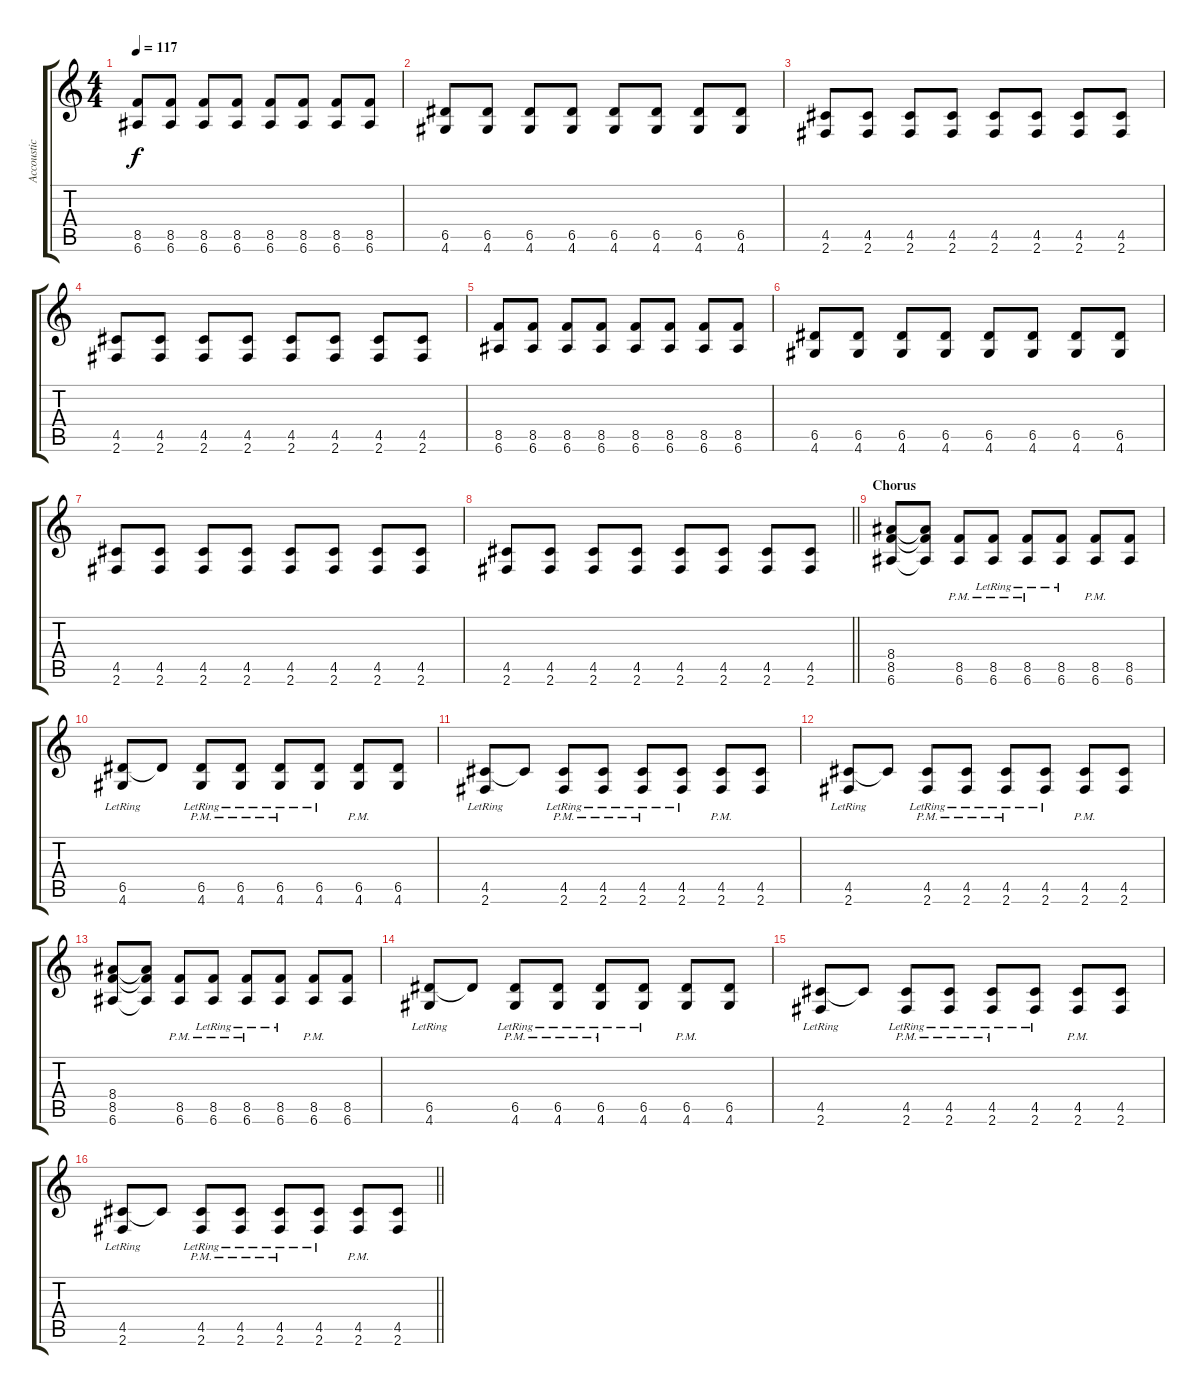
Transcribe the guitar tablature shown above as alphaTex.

\track ("Accoustic / Rhythm" "Accoustic ") {instrument electricguitarclean}
\staff {score tabs}
\tuning (E4 B3 G3 D3 A2 E2) {hide}
\ts (4 4)
\tempo 117
\clef g2
\ks c
(8.5 6.6).8{dy f} (8.5 6.6).8 (8.5 6.6).8 (8.5 6.6).8 (8.5 6.6).8 (8.5 6.6).8 (8.5 6.6).8 (8.5 6.6).8 |
(6.5 4.6).8 (6.5 4.6).8 (6.5 4.6).8 (6.5 4.6).8 (6.5 4.6).8 (6.5 4.6).8 (6.5 4.6).8 (6.5 4.6).8 |
(4.5 2.6).8 (4.5 2.6).8 (4.5 2.6).8 (4.5 2.6).8 (4.5 2.6).8 (4.5 2.6).8 (4.5 2.6).8 (4.5 2.6).8 |
(4.5 2.6).8 (4.5 2.6).8 (4.5 2.6).8 (4.5 2.6).8 (4.5 2.6).8 (4.5 2.6).8 (4.5 2.6).8 (4.5 2.6).8 |
(8.5 6.6).8 (8.5 6.6).8 (8.5 6.6).8 (8.5 6.6).8 (8.5 6.6).8 (8.5 6.6).8 (8.5 6.6).8 (8.5 6.6).8 |
(6.5 4.6).8 (6.5 4.6).8 (6.5 4.6).8 (6.5 4.6).8 (6.5 4.6).8 (6.5 4.6).8 (6.5 4.6).8 (6.5 4.6).8 |
(4.5 2.6).8 (4.5 2.6).8 (4.5 2.6).8 (4.5 2.6).8 (4.5 2.6).8 (4.5 2.6).8 (4.5 2.6).8 (4.5 2.6).8 |
\barLineRight lightlight
(4.5 2.6).8 (4.5 2.6).8 (4.5 2.6).8 (4.5 2.6).8 (4.5 2.6).8 (4.5 2.6).8 (4.5 2.6).8 (4.5 2.6).8 |
\section ("" "Chorus")
(8.4 8.5 6.6).8 (8.4{t} 8.5{t} 6.6{t}).8 (8.5{pm} 6.6{pm}).8 (8.5{pm} 6.6{pm lr}).8 (8.5{pm} 6.6{pm lr}).8 (8.5 6.6{lr}).8 (8.5{pm} 6.6{pm}).8 (8.5 6.6).8 |
(6.5 4.6{lr}).8 6.5{t}.8 (6.5{pm} 4.6{pm lr}).8 (6.5{pm} 4.6{pm lr}).8 (6.5{pm} 4.6{pm lr}).8 (6.5 4.6{lr}).8 (6.5{pm} 4.6{pm}).8 (6.5 4.6).8 |
(4.5 2.6{lr}).8 4.5{t}.8 (4.5{pm} 2.6{pm lr}).8 (4.5{pm} 2.6{pm lr}).8 (4.5{pm} 2.6{pm lr}).8 (4.5 2.6{lr}).8 (4.5{pm} 2.6{pm}).8 (4.5 2.6).8 |
(4.5 2.6{lr}).8 4.5{t}.8 (4.5{pm} 2.6{pm lr}).8 (4.5{pm} 2.6{pm lr}).8 (4.5{pm} 2.6{pm lr}).8 (4.5 2.6{lr}).8 (4.5{pm} 2.6{pm}).8 (4.5 2.6).8 |
(8.4 8.5 6.6).8 (8.4{t} 8.5{t} 6.6{t}).8 (8.5{pm} 6.6{pm}).8 (8.5{pm} 6.6{pm lr}).8 (8.5{pm} 6.6{pm lr}).8 (8.5 6.6{lr}).8 (8.5{pm} 6.6{pm}).8 (8.5 6.6).8 |
(6.5 4.6{lr}).8 6.5{t}.8 (6.5{pm} 4.6{pm lr}).8 (6.5{pm} 4.6{pm lr}).8 (6.5{pm} 4.6{pm lr}).8 (6.5 4.6{lr}).8 (6.5{pm} 4.6{pm}).8 (6.5 4.6).8 |
(4.5 2.6{lr}).8 4.5{t}.8 (4.5{pm} 2.6{pm lr}).8 (4.5{pm} 2.6{pm lr}).8 (4.5{pm} 2.6{pm lr}).8 (4.5 2.6{lr}).8 (4.5{pm} 2.6{pm}).8 (4.5 2.6).8 |
\barLineRight lightlight
(4.5 2.6{lr}).8 4.5{t}.8 (4.5{pm} 2.6{pm lr}).8 (4.5{pm} 2.6{pm lr}).8 (4.5{pm} 2.6{pm lr}).8 (4.5 2.6{lr}).8 (4.5{pm} 2.6{pm}).8 (4.5 2.6).8
